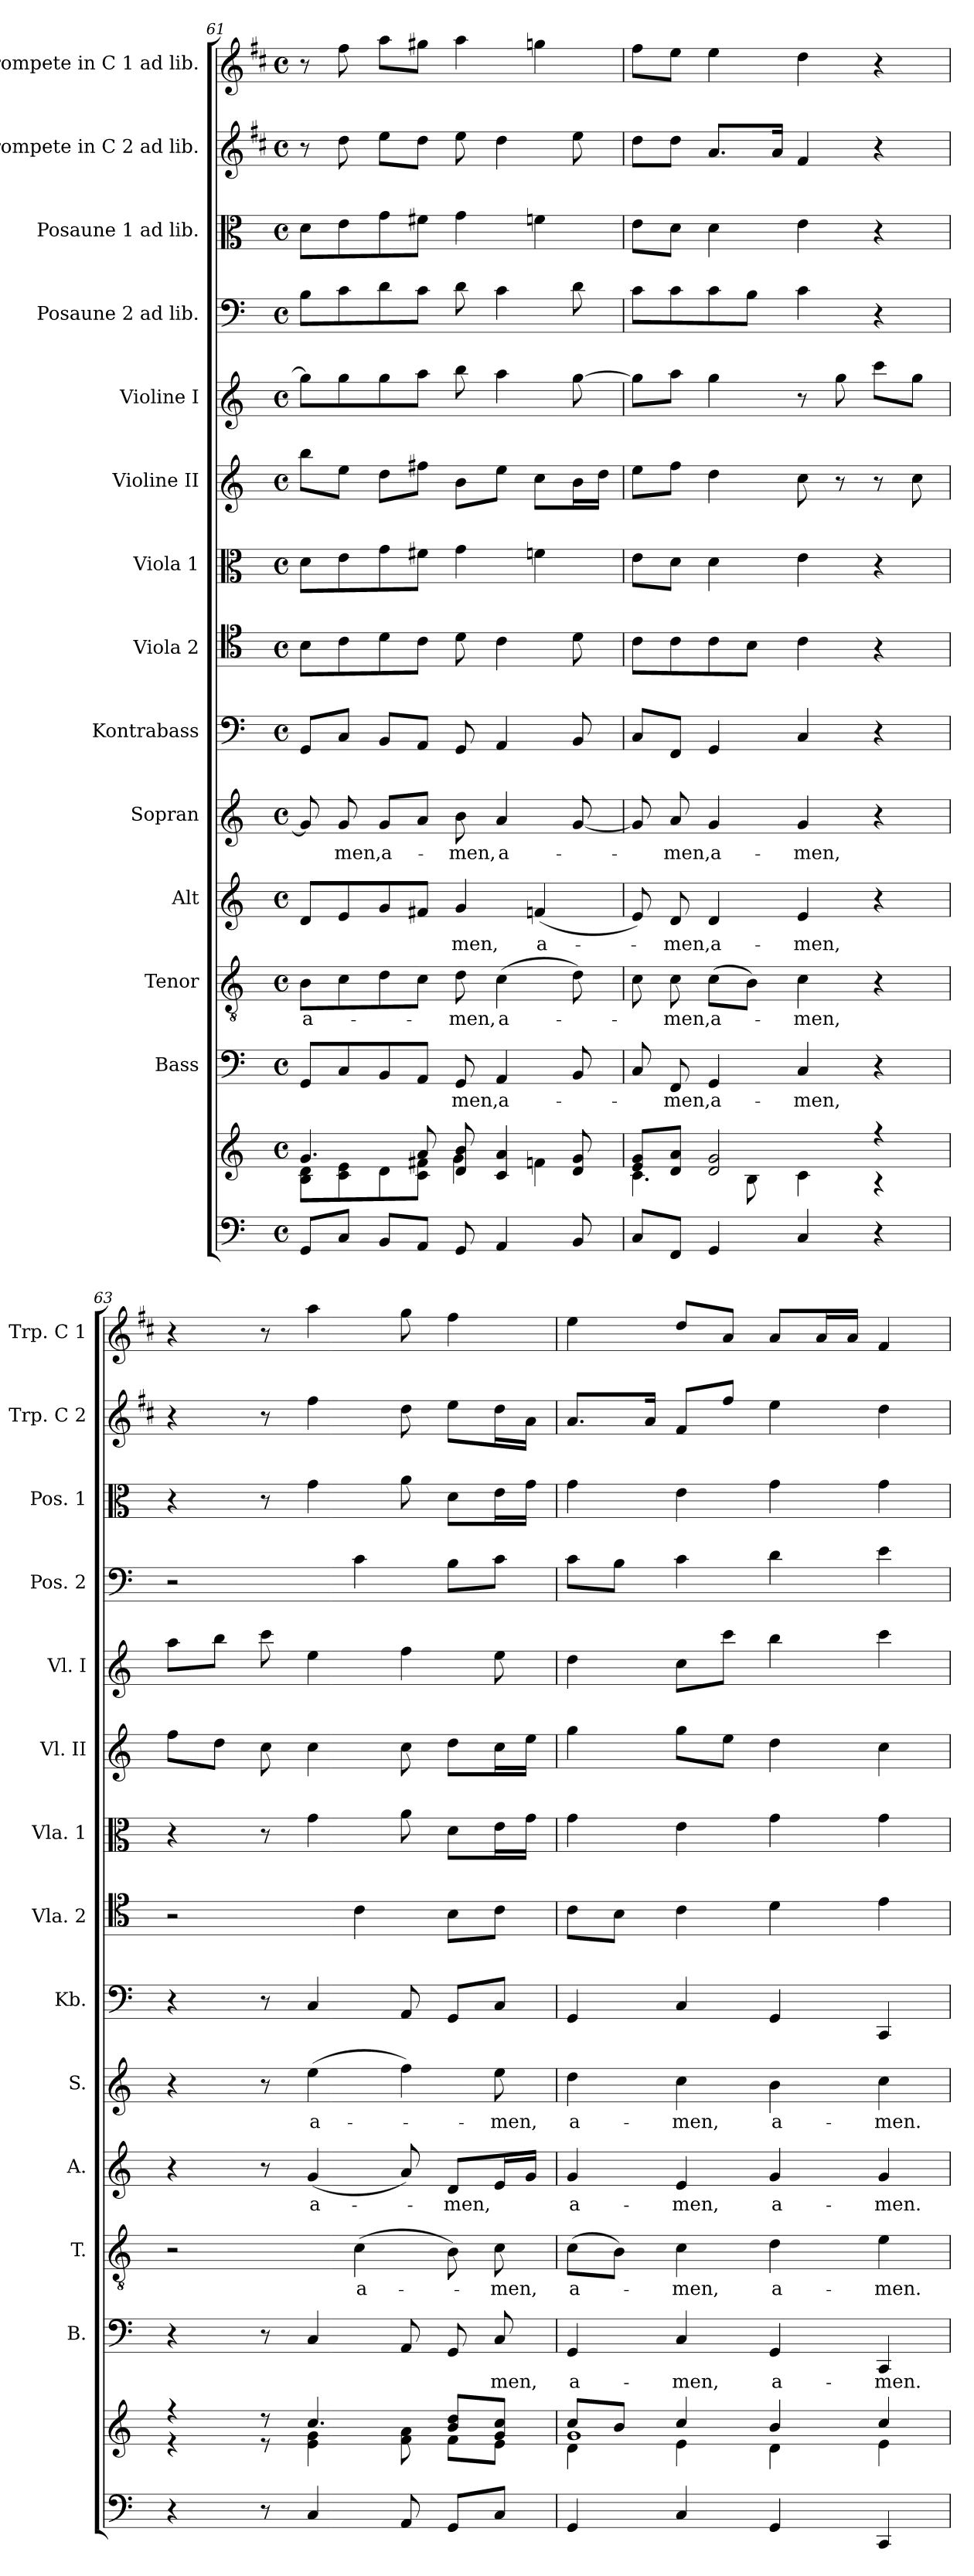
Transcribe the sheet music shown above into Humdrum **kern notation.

**kern	**kern	**kern	**text	**kern	**text	**kern	**text	**kern	**text	**kern	**kern	**kern	**kern	**kern	**kern	**kern	**kern	**kern
*part14	*part14	*part13	*part13	*part12	*part12	*part11	*part11	*part10	*part10	*part9	*part8	*part7	*part6	*part5	*part4	*part3	*part2	*part1
*staff15	*staff14	*staff13	*staff13	*staff12	*staff12	*staff11	*staff11	*staff10	*staff10	*staff9	*staff8	*staff7	*staff6	*staff5	*staff4	*staff3	*staff2	*staff1
*	*	*I"Bass	*	*I"Tenor	*	*I"Alt	*	*I"Sopran	*	*I"Kontrabass	*I"Viola 2	*I"Viola 1	*I"Violine II	*I"Violine I	*I"Posaune 2 ad lib.	*I"Posaune 1 ad lib.	*I"Trompete in C 2 ad lib.	*I"Trompete in C 1 ad lib.
*	*	*I'B.	*	*I'T.	*	*I'A.	*	*I'S.	*	*I'Kb.	*I'Vla. 2	*I'Vla. 1	*I'Vl. II	*I'Vl. I	*I'Pos. 2	*I'Pos. 1	*I'Trp. C 2	*I'Trp. C 1
*clefF4	*clefG2	*clefF4	*	*clefGv2	*	*clefG2	*	*clefG2	*	*clefF4	*clefC4	*clefC3	*clefG2	*clefG2	*clefF4	*clefC3	*clefG2	*clefG2
*	*	*	*	*	*	*	*	*	*	*ITrd7c12	*	*	*	*	*	*	*ITrd1c2	*ITrd1c2
*k[]	*k[]	*k[]	*	*k[]	*	*k[]	*	*k[]	*	*k[]	*k[]	*k[]	*k[]	*k[]	*k[]	*k[]	*k[]	*k[]
*C:	*C:	*C:	*	*C:	*	*C:	*	*C:	*	*C:	*C:	*C:	*C:	*C:	*C:	*C:	*C:	*C:
*M4/4	*M4/4	*M4/4	*	*M4/4	*	*M4/4	*	*M4/4	*	*M4/4	*M4/4	*M4/4	*M4/4	*M4/4	*M4/4	*M4/4	*M4/4	*M4/4
*met(c)	*met(c)	*met(c)	*	*met(c)	*	*met(c)	*	*met(c)	*	*met(c)	*met(c)	*met(c)	*met(c)	*met(c)	*met(c)	*met(c)	*met(c)	*met(c)
=61	=61	=61	=61	=61	=61	=61	=61	=61	=61	=61	=61	=61	=61	=61	=61	=61	=61	=61
*	*^	*	*	*	*	*	*	*	*	*	*	*	*	*	*	*	*	*
!	!	!	!	!	!	!LO:LY:b	!	!	!	!	!	!	!	!	!	!	!	!	!
8GG/L	4.g/	8B\ 8d\L	8GG/L	.	8B\L	a-	8d/L	.	8g/]	.	8GGG/L	8B\L	8d\L	8bb\L	8gg\L]	8B\L	8d\L	8r	8r
!	!	!	!	!	!	!	!	!	!	!LO:LY:b	!	!	!	!	!	!	!	!	!
8C/J	.	8c\ 8e\	8C/	.	8c\	.	8e/	.	8g/	-men,	8CC/J	8c\	8e\	8ee\J	8gg\	8c\	8e\	8cc\	8ee\
!	!	!	!	!	!	!	!	!	!	!LO:LY:b	!	!	!	!	!	!	!	!	!
8BB/L	.	8d\	8BB/	.	8d\	.	8g/	.	8g/L	a-	8BBB/L	8d\	8g\	8dd\L	8gg\	8d\	8g\	8dd\L	8gg\L
8AA/J	8a/	8c\ 8f#X\J	8AA/J	.	8c\J	.	8f#X/J	.	8a/J	.	8AAA/J	8c\J	8f#X\J	8ff#X\J	8aa\J	8c\J	8f#X\J	8cc\J	8ff#X\J
!	!	!	!	!LO:LY:b	!	!LO:LY:b	!	!LO:LY:b	!	!LO:LY:b	!	!	!	!	!	!	!	!	!
8GG/	8d/ 8b/	4g\	8GG/	-men,	8d\	-men,	4g/	-men,	8b\	-men,	8GGG/	8d\	4g\	8b\L	8bb\	8d\	4g\	8dd\	4gg\
!	!	!	!	!LO:LY:b	!	!LO:LY:b	!	!	!	!LO:LY:b	!	!	!	!	!	!	!	!	!
4AA/	4c/ 4a/	.	4AA/	a-	(>4c\	a-	.	.	4a/	a-	4AAA/	4c\	.	8ee\J	4aa\	4c\	.	4cc\	.
!	!	!	!	!	!	!	!	!LO:LY:b	!	!	!	!	!	!	!	!	!	!	!
.	.	4fn\	.	.	.	.	(<4fn/	a-	.	.	.	.	4fn\	8cc\L	.	.	4fn\	.	4ffn\
8BB/	8d/ 8g/	.	8BB/	.	8d\)	.	.	.	[8g/	.	8BBB/	8d\	.	16b\L	[8gg\	8d\	.	8dd\	.
.	.	.	.	.	.	.	.	.	.	.	.	.	.	16dd\JJ	.	.	.	.	.
=62	=62	=62	=62	=62	=62	=62	=62	=62	=62	=62	=62	=62	=62	=62	=62	=62	=62	=62	=62
8C/L	8e/ 8g/L	4.c\	8C/	.	8c\	.	8e/)	.	8g/]	.	8CC/L	8c\L	8e\L	8ee\L	8gg\L]	8c\L	8e\L	8cc\L	8ee\L
!	!	!	!	!LO:LY:b	!	!LO:LY:b	!	!LO:LY:b	!	!LO:LY:b	!	!	!	!	!	!	!	!	!
8FF/J	8d/ 8a/J	.	8FF/	-men,	8c\	-men,	8d/	-men,	8a/	-men,	8FFF/J	8c\	8d\J	8ff\J	8aa\J	8c\	8d\J	8cc\J	8dd\J
!	!	!	!	!LO:LY:b	!	!LO:LY:b	!	!LO:LY:b	!	!LO:LY:b	!	!	!	!	!	!	!	!	!
4GG/	2d/ 2g/	.	4GG/	a-	(>8c\L	a-	4d/	a-	4g/	a-	4GGG/	8c\	4d\	4dd\	4gg\	8c\	4d\	8.g/L	4dd\
.	.	8B\	.	.	8B\J)	.	.	.	.	.	.	8B\J	.	.	.	8B\J	.	.	.
.	.	.	.	.	.	.	.	.	.	.	.	.	.	.	.	.	.	16g/Jk	.
!	!	!	!	!LO:LY:b	!	!LO:LY:b	!	!LO:LY:b	!	!LO:LY:b	!	!	!	!	!	!	!	!	!
4C/	.	4c\	4C/	-men,	4c\	-men,	4e/	-men,	4g/	-men,	4CC/	4c\	4e\	8cc\	8r	4c\	4e\	4e/	4cc\
.	.	.	.	.	.	.	.	.	.	.	.	.	.	8r	8gg\	.	.	.	.
4r	4r	4r	4r	.	4r	.	4r	.	4r	.	4r	4r	4r	8r	8ccc\L	4r	4r	4r	4r
.	.	.	.	.	.	.	.	.	.	.	.	.	.	8cc\	8gg\J	.	.	.	.
=63	=63	=63	=63	=63	=63	=63	=63	=63	=63	=63	=63	=63	=63	=63	=63	=63	=63	=63	=63
4r	4r	4r	4r	.	2r	.	4r	.	4r	.	4r	2r	4r	8ff\L	8aa\L	2r	4r	4r	4r
.	.	.	.	.	.	.	.	.	.	.	.	.	.	8dd\J	8bb\J	.	.	.	.
!	!	!	!	!LO:LY:b	!	!	!	!	!	!	!	!	!	!	!	!	!	!	!
8r	8r	8r	8r	a-	.	.	8r	.	8r	.	8r	.	8r	8cc\	8ccc\	.	8r	8r	8r
!	!	!	!	!	!	!	!	!LO:LY:b	!	!LO:LY:b	!	!	!	!	!	!	!	!	!
4C/	4.cc/	4e\ 4g\	4C/	.	.	.	(<4g/	a-	(>4ee\	a-	4CC/	.	4g\	4cc\	4ee\	.	4g\	4ee\	4gg\
!	!	!	!	!	!	!LO:LY:b	!	!	!	!	!	!	!	!	!	!	!	!	!
.	.	.	.	.	(>4c\	a-	.	.	.	.	.	4c\	.	.	.	4c\	.	.	.
8AA/	.	8f\ 8a\	8AA/	.	.	.	8a/)	.	4ff\)	.	8AAA/	.	8a\	8cc\	4ff\	.	8a\	8cc\	8ff\
!	!	!	!	!	!	!	!	!LO:LY:b	!	!	!	!	!	!	!	!	!	!	!
8GG/L	8b/ 8dd/L	8f\L	8GG/	.	8B\)	.	8d/L	-men,	.	.	8GGG/L	8B\L	8d\L	8dd\L	.	8B\L	8d\L	8dd\L	4ee\
!	!	!	!	!LO:LY:b	!	!LO:LY:b	!	!	!	!LO:LY:b	!	!	!	!	!	!	!	!	!
8C/J	8g/ 8cc/J	8e\J	8C/	-men,	8c\	-men,	16e/L	.	8ee\	-men,	8CC/J	8c\J	16e\L	16cc\L	8ee\	8c\J	16e\L	16cc\L	.
.	.	.	.	.	.	.	16g/JJ	.	.	.	.	.	16g\JJ	16ee\JJ	.	.	16g\JJ	16g\JJ	.
=64	=64	=64	=64	=64	=64	=64	=64	=64	=64	=64	=64	=64	=64	=64	=64	=64	=64	=64	=64
*	*	*^	*	*	*	*	*	*	*	*	*	*	*	*	*	*	*	*	*
!	!	!	!	!	!LO:LY:b	!	!LO:LY:b	!	!LO:LY:b	!	!LO:LY:b	!	!	!	!	!	!	!	!	!
4GG/	8cc/L	4d\	1g	4GG/	a-	(>8c\L	a-	4g/	a-	4dd\	a-	4GGG/	8c\L	4g\	4gg\	4dd\	8c\L	4g\	8.g/L	4dd\
.	8b/J	.	.	.	.	8B\J)	.	.	.	.	.	.	8B\J	.	.	.	8B\J	.	.	.
.	.	.	.	.	.	.	.	.	.	.	.	.	.	.	.	.	.	.	16g/Jk	.
!	!	!	!	!	!LO:LY:b	!	!LO:LY:b	!	!LO:LY:b	!	!LO:LY:b	!	!	!	!	!	!	!	!	!
4C/	4cc/	4e\	.	4C/	-men,	4c\	-men,	4e/	-men,	4cc\	-men,	4CC/	4c\	4e\	8gg\L	8cc\L	4c\	4e\	8e/L	8cc/L
.	.	.	.	.	.	.	.	.	.	.	.	.	.	.	8ee\J	8ccc\J	.	.	8ee/J	8g/J
!	!	!	!	!	!LO:LY:b	!	!LO:LY:b	!	!LO:LY:b	!	!LO:LY:b	!	!	!	!	!	!	!	!	!
4GG/	4b/	4d\	.	4GG/	a-	4d\	a-	4g/	a-	4b\	a-	4GGG/	4d\	4g\	4dd\	4bb\	4d\	4g\	4dd\	8g/L
.	.	.	.	.	.	.	.	.	.	.	.	.	.	.	.	.	.	.	.	16g/L
.	.	.	.	.	.	.	.	.	.	.	.	.	.	.	.	.	.	.	.	16g/JJ
!	!	!	!	!	!LO:LY:b	!	!LO:LY:b	!	!LO:LY:b	!	!LO:LY:b	!	!	!	!	!	!	!	!	!
4CC/	4cc/	4e\	.	4CC/	-men.	4e\	-men.	4g/	-men.	4cc\	-men.	4CCC/	4e\	4g\	4cc\	4ccc\	4e\	4g\	4cc\	4e/
*	*v	*v	*v	*	*	*	*	*	*	*	*	*	*	*	*	*	*	*	*	*
=	=	=	=	=	=	=	=	=	=	=	=	=	=	=	=	=	=	=
*-	*-	*-	*-	*-	*-	*-	*-	*-	*-	*-	*-	*-	*-	*-	*-	*-	*-	*-
